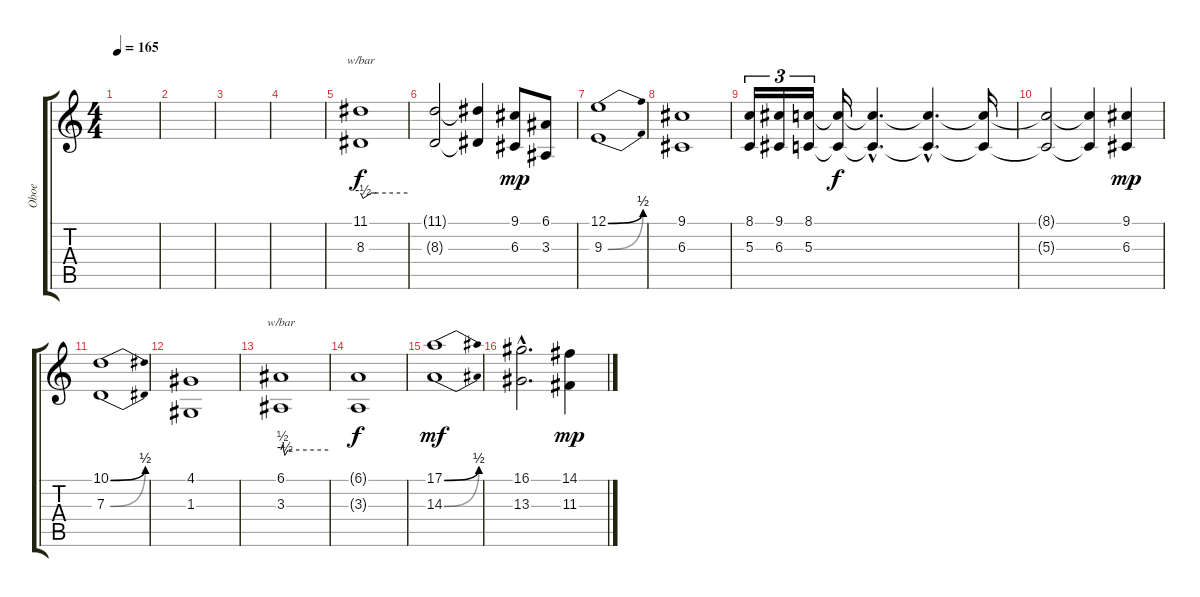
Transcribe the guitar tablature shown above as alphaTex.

\track ("Oboe" "Oboe") {instrument oboe}
\staff {score tabs}
\tuning (E4 B3 G3 D3 A2 E2) {hide}
\ts (4 4)
\tempo 165
\clef g2
\ks c
|
|
|
|
(11.1 8.3).1{tbe (custom default 0 0 3 -2 14 0 20 0 60 0)} |
(11.1{t} 8.3{t}).2{dy f} (11.1{t} 8.3{t}).4 (9.1 6.3).8{dy mp} (6.1 3.3).8 |
(12.1{be (bend 0 0 60 2)} 9.3{be (bend 0 0 60 2)}).1 |
(9.1 6.3).1 |
(8.1 5.3).16{tu (3 2)} (9.1 6.3).16{tu (3 2)} (8.1 5.3).16{tu (3 2)} (8.1{t} 5.3{t}).16{dy f} (8.1{hac t} 5.3{hac t}).4{d} (8.1{hac t} 5.3{hac t}).4{d} (8.1{t} 5.3{t}).16 |
(8.1{t} 5.3{t}).2 (8.1{t} 5.3{t}).4 (9.1 6.3).4{dy mp} |
(10.1{be (bend 0 0 60 2)} 7.3{be (bend 0 0 60 2)}).1 |
(4.1 1.3).1 |
(6.1 3.3).1{tbe (custom default 0 0 2 2 5 -2 9 0 60 0)} |
(6.1{t} 3.3{t}).1{dy f} |
(17.1{be (bend 0 0 60 2)} 14.3{be (bend 0 0 60 2)}).1{dy mf} |
(16.1{hac} 13.3{hac}).2{d} (14.1 11.3).4{dy mp}
